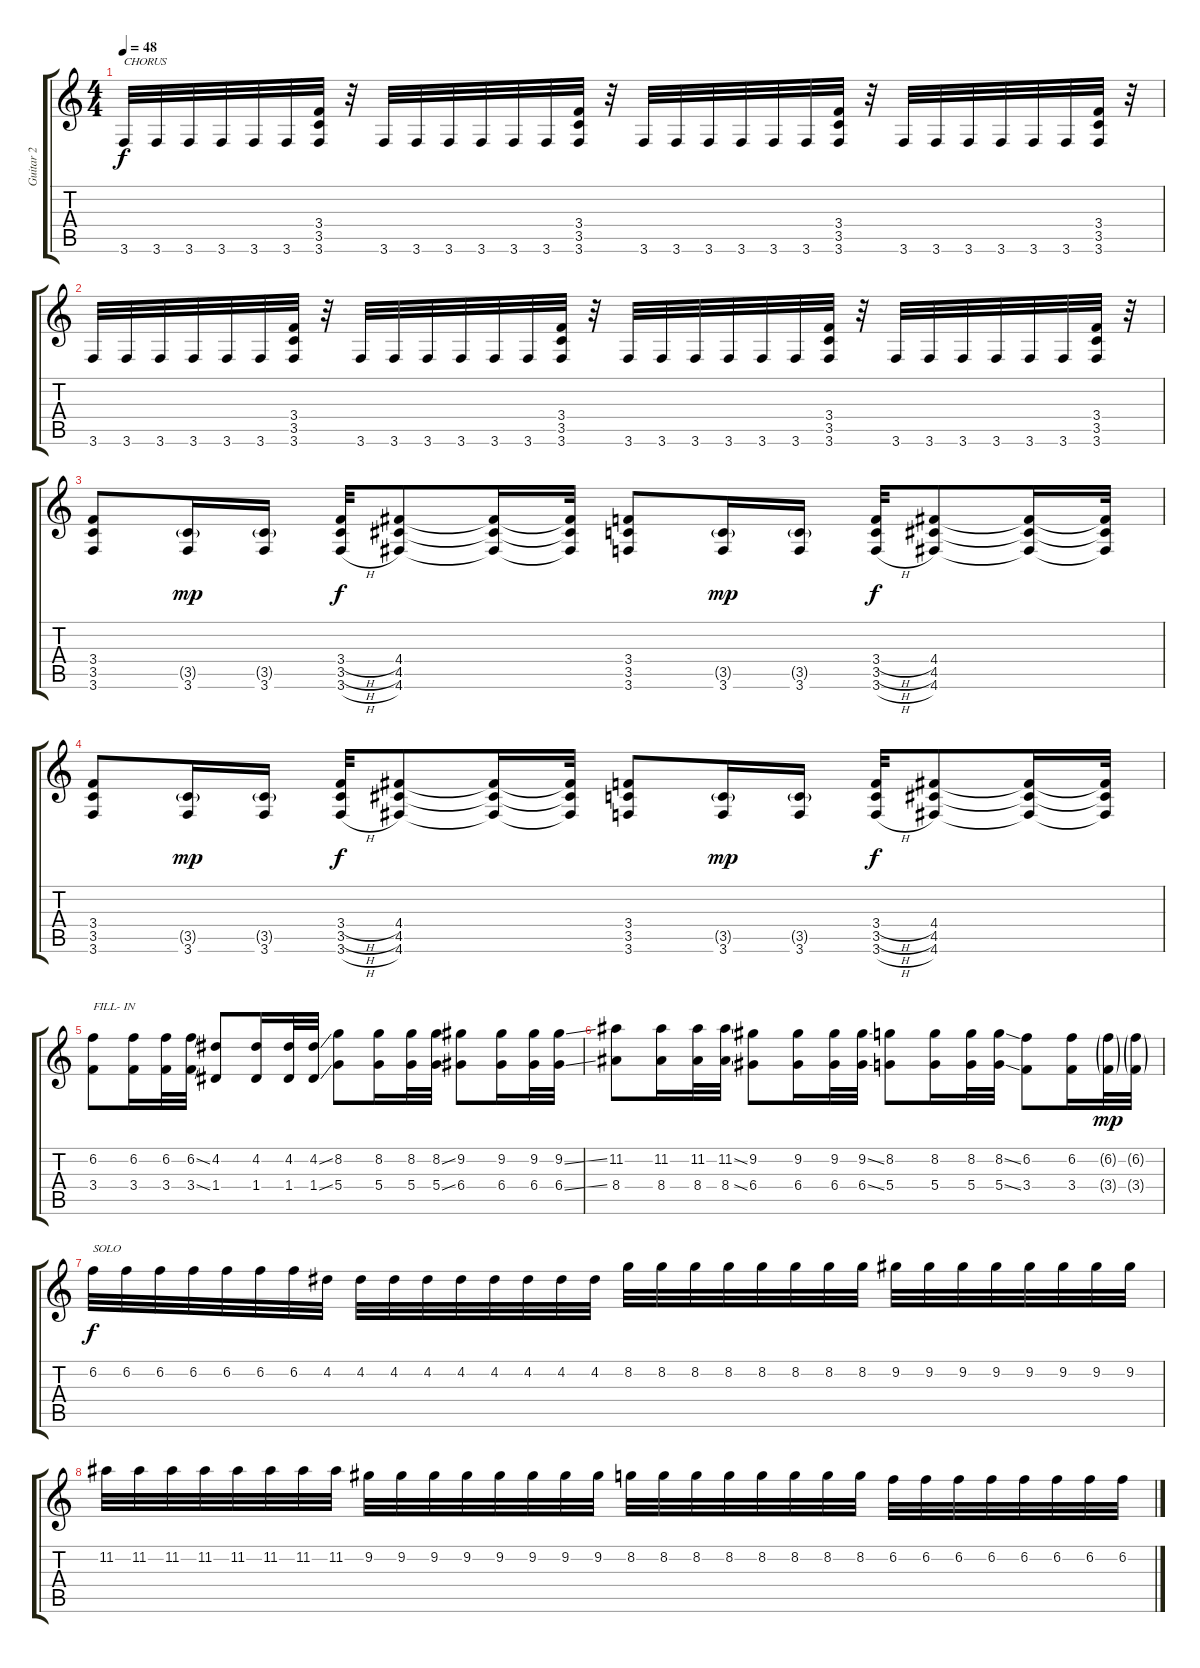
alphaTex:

\track ("Guitar 2" "Guitar 2") {instrument overdrivenguitar}
\staff {score tabs}
\tuning (E4 B3 G3 D3 A2 D2) {hide}
\ts (4 4)
\tempo 48
\clef g2
\ks c
3.6.32{txt "CHORUS" dy f} 3.6.32 3.6.32 3.6.32 3.6.32 3.6.32 (3.4 3.5 3.6).32 r.32 3.6.32 3.6.32 3.6.32 3.6.32 3.6.32 3.6.32 (3.4 3.5 3.6).32 r.32 3.6.32 3.6.32 3.6.32 3.6.32 3.6.32 3.6.32 (3.4 3.5 3.6).32 r.32 3.6.32 3.6.32 3.6.32 3.6.32 3.6.32 3.6.32 (3.4 3.5 3.6).32 r.32 |
3.6.32 3.6.32 3.6.32 3.6.32 3.6.32 3.6.32 (3.4 3.5 3.6).32 r.32 3.6.32 3.6.32 3.6.32 3.6.32 3.6.32 3.6.32 (3.4 3.5 3.6).32 r.32 3.6.32 3.6.32 3.6.32 3.6.32 3.6.32 3.6.32 (3.4 3.5 3.6).32 r.32 3.6.32 3.6.32 3.6.32 3.6.32 3.6.32 3.6.32 (3.4 3.5 3.6).32 r.32 |
(3.4 3.5 3.6).8 (3.5{g} 3.6).16{dy mp} (3.5{g} 3.6).16 (3.4{h} 3.5{h} 3.6{h}).32{dy f} (4.4 4.5 4.6).8 (4.4{t} 4.5{t} 4.6{t}).16 (4.4{t} 4.5{t} 4.6{t}).32 (3.4 3.5 3.6).8 (3.5{g} 3.6).16{dy mp} (3.5{g} 3.6).16 (3.4{h} 3.5{h} 3.6{h}).32{dy f} (4.4 4.5 4.6).8 (4.4{t} 4.5{t} 4.6{t}).16 (4.4{t} 4.5{t} 4.6{t}).32 |
(3.4 3.5 3.6).8 (3.5{g} 3.6).16{dy mp} (3.5{g} 3.6).16 (3.4{h} 3.5{h} 3.6{h}).32{dy f} (4.4 4.5 4.6).8 (4.4{t} 4.5{t} 4.6{t}).16 (4.4{t} 4.5{t} 4.6{t}).32 (3.4 3.5 3.6).8 (3.5{g} 3.6).16{dy mp} (3.5{g} 3.6).16 (3.4{h} 3.5{h} 3.6{h}).32{dy f} (4.4 4.5 4.6).8 (4.4{t} 4.5{t} 4.6{t}).16 (4.4{t} 4.5{t} 4.6{t}).32 |
(6.2 3.4).8{txt "FILL- IN"} (6.2 3.4).16 (6.2 3.4).32 (6.2{ss} 3.4{ss}).32 (4.2 1.4).8 (4.2 1.4).16 (4.2 1.4).32 (4.2{ss} 1.4{ss}).32 (8.2 5.4).8 (8.2 5.4).16 (8.2 5.4).32 (8.2{ss} 5.4{ss}).32 (9.2 6.4).8 (9.2 6.4).16 (9.2 6.4).32 (9.2{ss} 6.4{ss}).32 |
(11.2 8.4).8 (11.2 8.4).16 (11.2 8.4).32 (11.2{ss} 8.4{ss}).32 (9.2 6.4).8 (9.2 6.4).16 (9.2 6.4).32 (9.2{ss} 6.4{ss}).32 (8.2 5.4).8 (8.2 5.4).16 (8.2 5.4).32 (8.2{ss} 5.4{ss}).32 (6.2 3.4).8 (6.2 3.4).16 (6.2{g} 3.4{g}).32{dy mp} (6.2{g} 3.4{g}).32 |
6.2.32{txt "SOLO" dy f} 6.2.32 6.2.32 6.2.32 6.2.32 6.2.32 6.2.32 4.2.32 4.2.32 4.2.32 4.2.32 4.2.32 4.2.32 4.2.32 4.2.32 4.2.32 8.2.32 8.2.32 8.2.32 8.2.32 8.2.32 8.2.32 8.2.32 8.2.32 9.2.32 9.2.32 9.2.32 9.2.32 9.2.32 9.2.32 9.2.32 9.2.32 |
11.2.32 11.2.32 11.2.32 11.2.32 11.2.32 11.2.32 11.2.32 11.2.32 9.2.32 9.2.32 9.2.32 9.2.32 9.2.32 9.2.32 9.2.32 9.2.32 8.2.32 8.2.32 8.2.32 8.2.32 8.2.32 8.2.32 8.2.32 8.2.32 6.2.32 6.2.32 6.2.32 6.2.32 6.2.32 6.2.32 6.2.32 6.2.32
